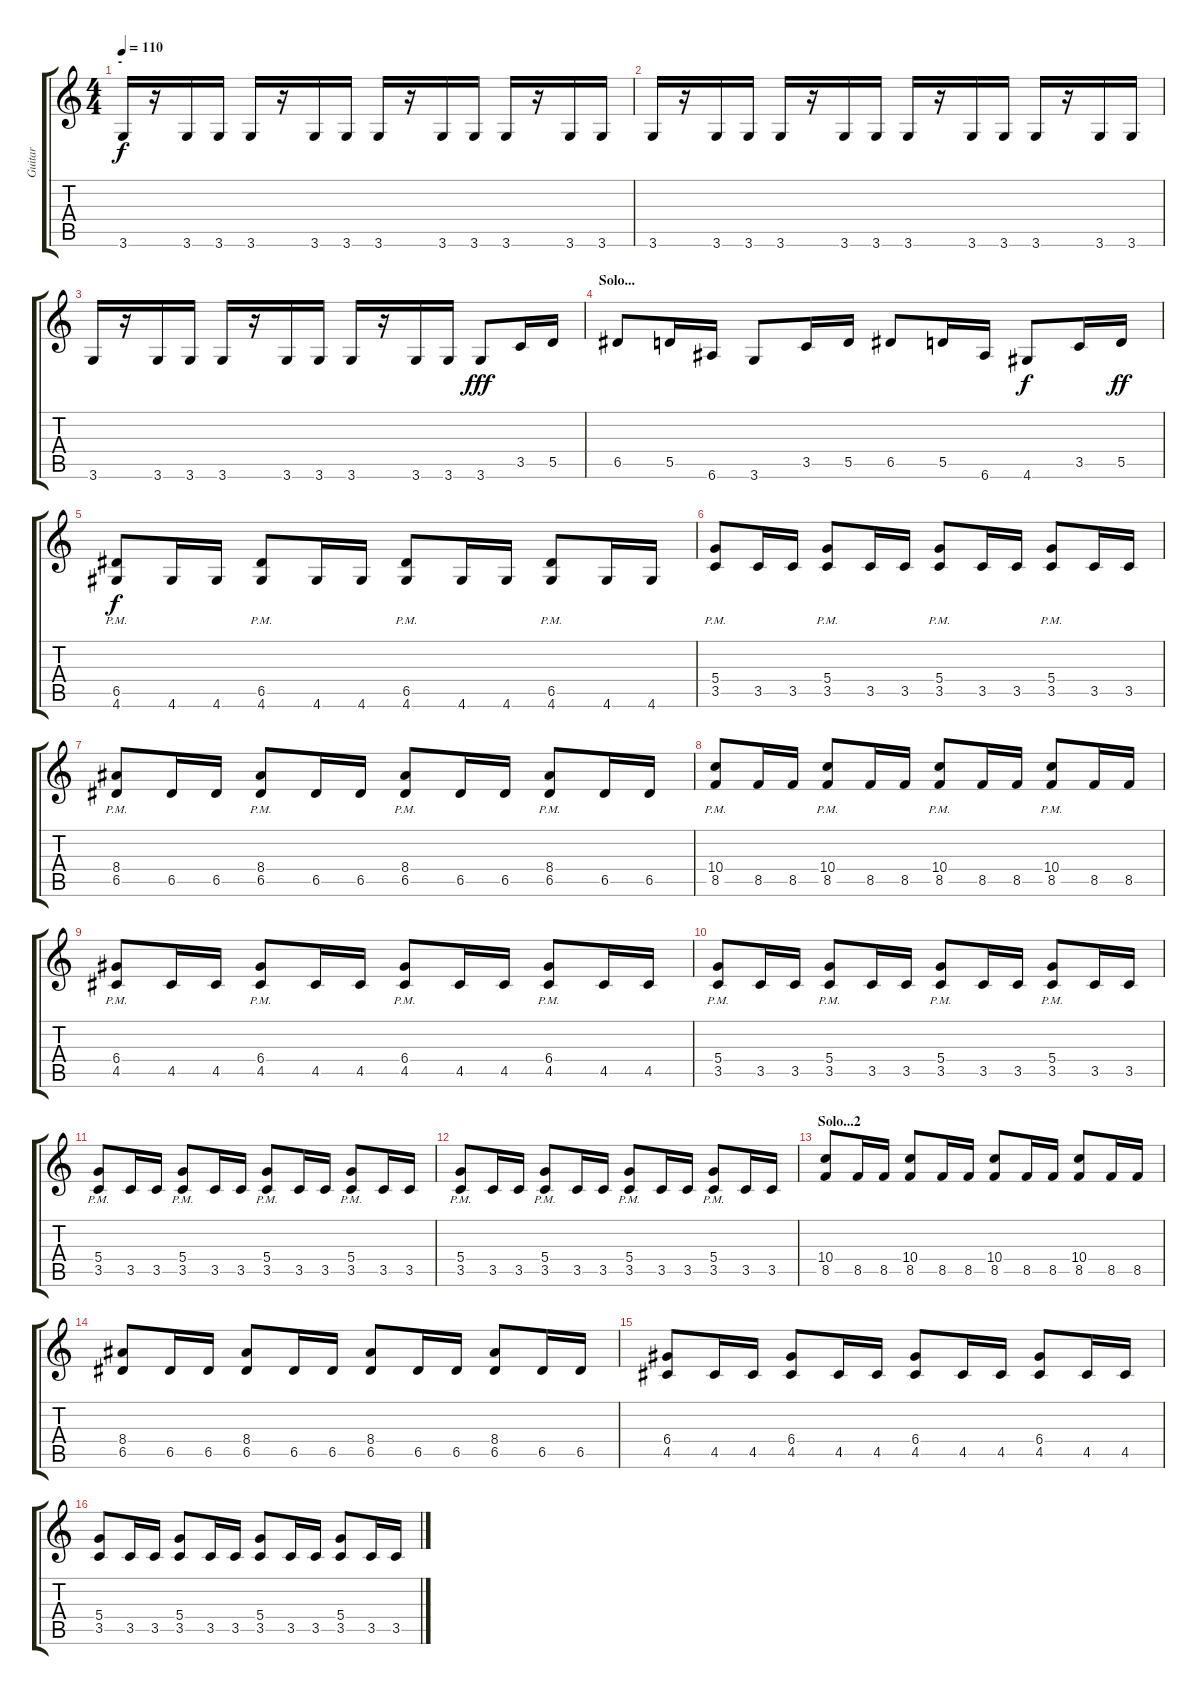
\track ("Guitar" "Guitar") {instrument distortionguitar}
\staff {score tabs}
\tuning (E4 B3 G3 D3 A2 E2) {hide}
\ts (4 4)
\section ("" "-")
\tempo 110
\clef g2
\ks c
3.6.16{dy f} r.16 3.6.16 3.6.16 3.6.16 r.16 3.6.16 3.6.16 3.6.16 r.16 3.6.16 3.6.16 3.6.16 r.16 3.6.16 3.6.16 |
3.6.16 r.16 3.6.16 3.6.16 3.6.16 r.16 3.6.16 3.6.16 3.6.16 r.16 3.6.16 3.6.16 3.6.16 r.16 3.6.16 3.6.16 |
3.6.16 r.16 3.6.16 3.6.16 3.6.16 r.16 3.6.16 3.6.16 3.6.16 r.16 3.6.16 3.6.16 3.6.8{dy fff} 3.5.16{volume 15 instrument overdrivenguitar} 5.5.16 |
\section ("" "Solo...")
6.5.8 5.5.16 6.6.16 3.6.8 3.5.16 5.5.16 6.5.8 5.5.16 6.6.16 4.6.8{dy f} 3.5.16 5.5.16{dy ff} |
(6.5{pm} 4.6{pm}).8{dy f volume 15 instrument distortionguitar} 4.6.16 4.6.16 (6.5{pm} 4.6{pm}).8 4.6.16 4.6.16 (6.5{pm} 4.6{pm}).8 4.6.16 4.6.16 (6.5{pm} 4.6{pm}).8 4.6.16 4.6.16 |
(5.4{pm} 3.5{pm}).8 3.5.16 3.5.16 (5.4{pm} 3.5{pm}).8 3.5.16 3.5.16 (5.4{pm} 3.5{pm}).8 3.5.16 3.5.16 (5.4{pm} 3.5{pm}).8 3.5.16 3.5.16 |
(8.4{pm} 6.5{pm}).8 6.5.16 6.5.16 (8.4{pm} 6.5{pm}).8 6.5.16 6.5.16 (8.4{pm} 6.5{pm}).8 6.5.16 6.5.16 (8.4{pm} 6.5{pm}).8 6.5.16 6.5.16 |
(10.4{pm} 8.5{pm}).8 8.5.16 8.5.16 (10.4{pm} 8.5{pm}).8 8.5.16 8.5.16 (10.4{pm} 8.5{pm}).8 8.5.16 8.5.16 (10.4{pm} 8.5{pm}).8 8.5.16 8.5.16 |
(6.4{pm} 4.5{pm}).8 4.5.16 4.5.16 (6.4{pm} 4.5{pm}).8 4.5.16 4.5.16 (6.4{pm} 4.5{pm}).8 4.5.16 4.5.16 (6.4{pm} 4.5{pm}).8 4.5.16 4.5.16 |
(5.4{pm} 3.5{pm}).8 3.5.16 3.5.16 (5.4{pm} 3.5{pm}).8 3.5.16 3.5.16 (5.4{pm} 3.5{pm}).8 3.5.16 3.5.16 (5.4{pm} 3.5{pm}).8 3.5.16 3.5.16 |
(5.4{pm} 3.5{pm}).8 3.5.16 3.5.16 (5.4{pm} 3.5{pm}).8 3.5.16 3.5.16 (5.4{pm} 3.5{pm}).8 3.5.16 3.5.16 (5.4{pm} 3.5{pm}).8 3.5.16 3.5.16 |
(5.4{pm} 3.5{pm}).8 3.5.16 3.5.16 (5.4{pm} 3.5{pm}).8 3.5.16 3.5.16 (5.4{pm} 3.5{pm}).8 3.5.16 3.5.16 (5.4{pm} 3.5{pm}).8 3.5.16 3.5.16 |
\section ("" "Solo...2")
(10.4 8.5).8{volume 14 instrument distortionguitar} 8.5.16 8.5.16 (10.4 8.5).8 8.5.16 8.5.16 (10.4 8.5).8 8.5.16 8.5.16 (10.4 8.5).8 8.5.16 8.5.16 |
(8.4 6.5).8 6.5.16 6.5.16 (8.4 6.5).8 6.5.16 6.5.16 (8.4 6.5).8 6.5.16 6.5.16 (8.4 6.5).8 6.5.16 6.5.16 |
(6.4 4.5).8 4.5.16 4.5.16 (6.4 4.5).8 4.5.16 4.5.16 (6.4 4.5).8 4.5.16 4.5.16 (6.4 4.5).8 4.5.16 4.5.16 |
(5.4 3.5).8 3.5.16 3.5.16 (5.4 3.5).8 3.5.16 3.5.16 (5.4 3.5).8 3.5.16 3.5.16 (5.4 3.5).8 3.5.16 3.5.16
